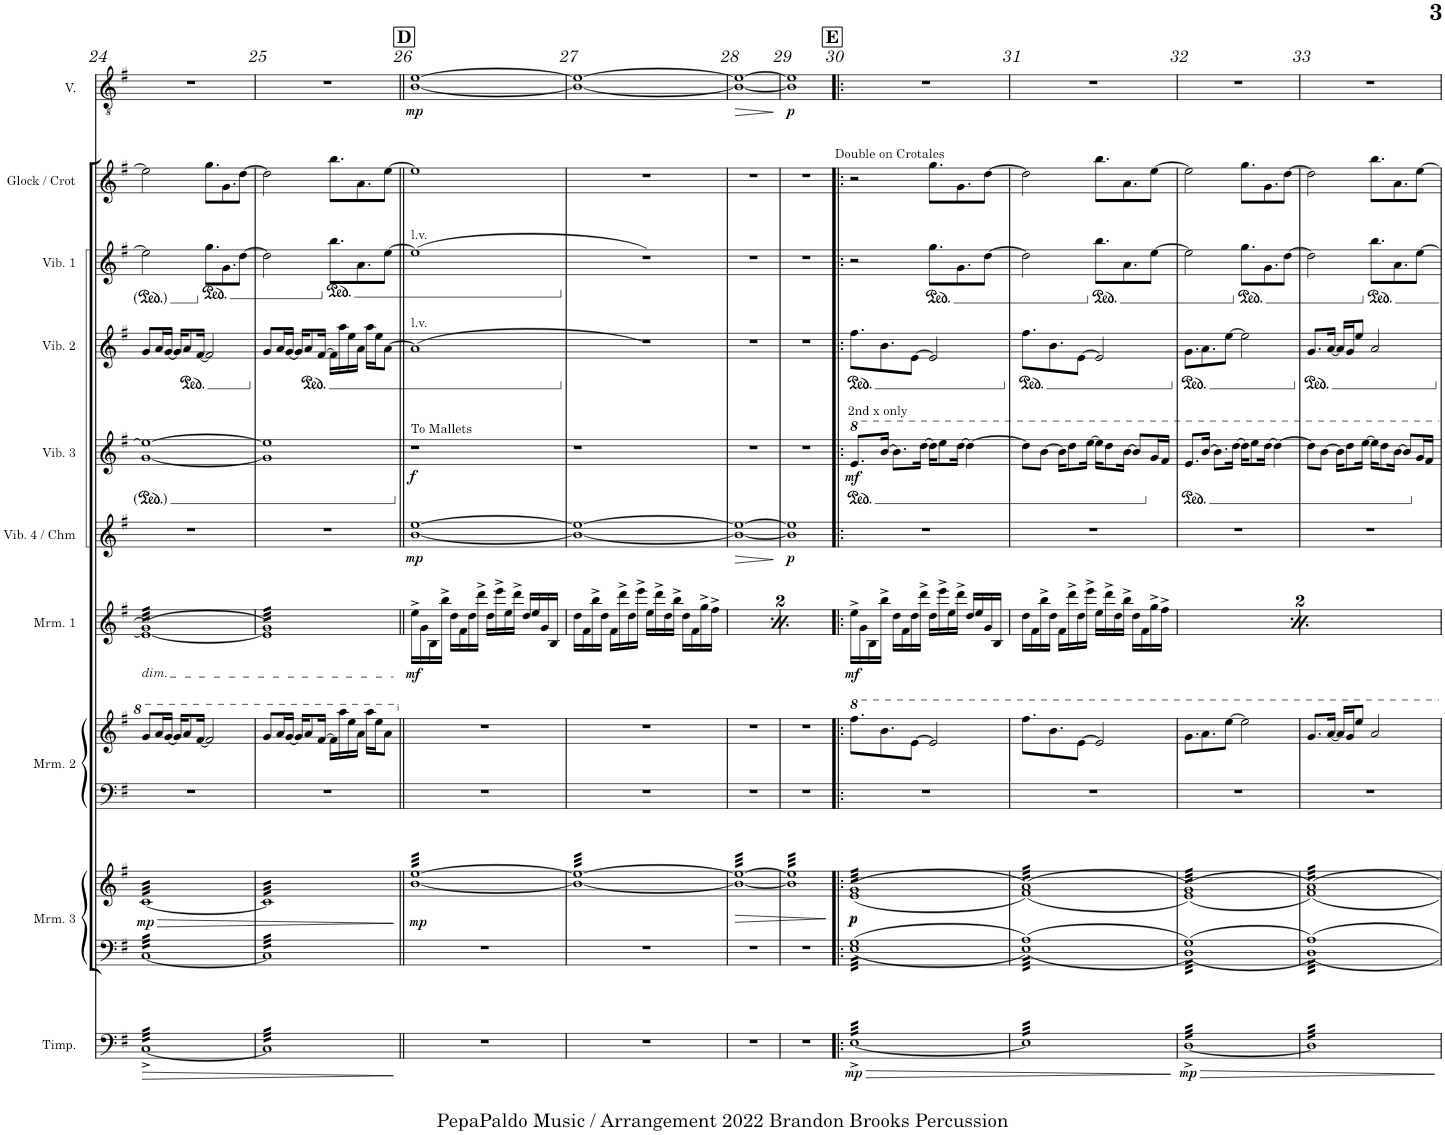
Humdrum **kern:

**kern	**dynam	**kern	**kern	**dynam	**kern	**kern	**kern	**dynam	**kern	**dynam	**kern	**dynam	**kern	**kern	**kern	**kern	**dynam
*part10	*part10	*part9	*part9	*part9	*part8	*part8	*part7	*part7	*part6	*part6	*part5	*part5	*part4	*part3	*part2	*part1	*part1
*staff12	*staff12	*staff11	*staff10	*staff10/11	*staff9	*staff8	*staff7	*staff7	*staff6	*staff6	*staff5	*staff5	*staff4	*staff3	*staff2	*staff1	*staff1
*I"Timpani	*	*I"Marimba 3	*	*	*I"Marimba 2	*	*I"Marimba 1	*	*I"Vibraphone 4 /  Chimes	*	*I"Vibraphone 3	*	*I"Vibraphone 2	*I"Vibraphone 1	*I"Glock / Crot	*I"Voice	*
*I'Timp.	*	*I'Mrm. 3	*	*	*I'Mrm. 2	*	*I'Mrm. 1	*	*I'Vib. 4 / Chm	*	*I'Vib. 3	*	*I'Vib. 2	*I'Vib. 1	*I'Glock / Crot	*I'V.	*
!!LO:PB:g=z
*clefF4	*	*clefF4	*clefG2	*	*clefF4	*clefG2	*clefG2	*	*clefG2	*	*clefG2	*	*clefG2	*clefG2	*clefG2	*clefGv2	*
*	*	*	*	*	*	*	*	*	*	*	*	*	*	*	*Trd-14c-24	*	*
*k[f#]	*	*k[f#]	*k[f#]	*	*k[f#]	*k[f#]	*k[f#]	*	*k[f#]	*	*k[f#]	*	*k[f#]	*k[f#]	*k[f#]	*k[f#]	*
*M4/4	*	*M4/4	*M4/4	*	*M4/4	*M4/4	*M4/4	*	*M4/4	*	*M4/4	*	*M4/4	*M4/4	*M4/4	*M4/4	*
=24	=24	=24	=24	=24	=24	=24	=24	=24	=24	=24	=24	=24	=24	=24	=24	=24	=24
!	!	!	!	!	!	!	!LO:TX:b:i:t=dim.	!	!	!	!	!	!	!	!	!	!
!	!LO:HP:b	!	!	!LO:HP:b	!	!	!	!	!	!	!	!	!	!	!	!	!
!	!	!	!	!LO:DY:n=1:b	!	!	!	!	!	!	!	!	!	!	!	!	!
*tremolo	*	*	*	*	*	*	*	*	*	*	*	*	*	*	*	*	*
*	*	*tremolo	*	*	*	*	*	*	*	*	*	*	*	*	*	*	*
*	*	*	*tremolo	*	*	*	*	*	*	*	*	*	*	*	*	*	*
*	*	*	*	*	*	*	*tremolo	*	*	*	*	*	*	*	*	*	*
[32C^LLL	>	[32CLLL	[32cLLL	> mp	1r	8gg/L	(>32e 32gLLL	.	1r	.	[1g 1ee_	.	8g/L	2ee\]	2ee\]	1r	.
32C^	.	32C	32c	.	.	.	(>32e 32g	.	.	.	.	.	.	.	.	.	.
32C^	.	32C	32c	.	.	.	(>32e 32g	.	.	.	.	.	.	.	.	.	.
32C^	.	32C	32c	.	.	.	(>32e 32g	.	.	.	.	.	.	.	.	.	.
32C^	.	32C	32c	.	.	16aa/L	(>32e 32g	.	.	.	.	.	16a/L	.	.	.	.
32C^	.	32C	32c	.	.	.	(>32e 32g	.	.	.	.	.	.	.	.	.	.
32C^	.	32C	32c	.	.	[16gg/JJ	(>32e 32g	.	.	.	.	.	[16g/JJ	.	.	.	.
32C^	.	32C	32c	.	.	.	(>32e 32g	.	.	.	.	.	.	.	.	.	.
32C^	.	32C	32c	.	.	16gg/KL]	(>32e 32g	.	.	.	.	.	16g/KL]	.	.	.	.
32C^	.	32C	32c	.	.	.	(>32e 32g	.	.	.	.	.	.	.	.	.	.
32C^	.	32C	32c	.	.	8aa/	(>32e 32g	.	.	.	.	.	8a/	.	.	.	.
32C^	.	32C	32c	.	.	.	(>32e 32g	.	.	.	.	.	.	.	.	.	.
32C^	.	32C	32c	.	.	.	(>32e 32g	.	.	.	.	.	.	.	.	.	.
32C^	.	32C	32c	.	.	.	(>32e 32g	.	.	.	.	.	.	.	.	.	.
32C^	.	32C	32c	.	.	[16ff#/Jk	(>32e 32g	.	.	.	.	.	[16f#/Jk	.	.	.	.
32C^	.	32C	32c	.	.	.	(>32e 32g	.	.	.	.	.	.	.	.	.	.
*	*	*	*	*	*	*	*	*	*	*	*	*	*	*ped	*	*	*
32C^	.	32C	32c	.	.	2ff#/]	(>32e 32g	.	.	.	.	.	2f#/]	8.gg\L	8.gg\L	.	.
32C^	.	32C	32c	.	.	.	(>32e 32g	.	.	.	.	.	.	.	.	.	.
32C^	.	32C	32c	.	.	.	(>32e 32g	.	.	.	.	.	.	.	.	.	.
32C^	.	32C	32c	.	.	.	(>32e 32g	.	.	.	.	.	.	.	.	.	.
32C^	.	32C	32c	.	.	.	(>32e 32g	.	.	.	.	.	.	.	.	.	.
32C^	.	32C	32c	.	.	.	(>32e 32g	.	.	.	.	.	.	.	.	.	.
32C^	.	32C	32c	.	.	.	(>32e 32g	.	.	.	.	.	.	8.g\	8.g\	.	.
32C^	.	32C	32c	.	.	.	(>32e 32g	.	.	.	.	.	.	.	.	.	.
32C^	.	32C	32c	.	.	.	(>32e 32g	.	.	.	.	.	.	.	.	.	.
32C^	.	32C	32c	.	.	.	(>32e 32g	.	.	.	.	.	.	.	.	.	.
32C^	.	32C	32c	.	.	.	(>32e 32g	.	.	.	.	.	.	.	.	.	.
32C^	.	32C	32c	.	.	.	(>32e 32g	.	.	.	.	.	.	.	.	.	.
32C^	.	32C	32c	.	.	.	(>32e 32g	.	.	.	.	.	.	[8dd\J	[8dd\J	.	.
32C^	.	32C	32c	.	.	.	(>32e 32g	.	.	.	.	.	.	.	.	.	.
32C^	.	32C	32c	.	.	.	(>32e 32g	.	.	.	.	.	.	.	.	.	.
32C^JJJ	.	32CJJJ	32cJJJ	.	.	.	32e 32gJJJ	.	.	.	.	.	.	.	.	.	.
=25	=25	=25	=25	=25	=25	=25	=25	=25	=25	=25	=25	=25	=25	=25	=25	=25	=25
32C]LLL	.	32C]LLL	32c]LLL	.	1r	8gg/L	32e] 32g)LLL	.	1r	.	1g] 1ee]	.	8g/L	2dd\]	2dd\]	1r	.
32C	.	32C	32c	.	.	.	32e 32g)	.	.	.	.	.	.	.	.	.	.
32C	.	32C	32c	.	.	.	32e 32g)	.	.	.	.	.	.	.	.	.	.
32C	.	32C	32c	.	.	.	32e 32g)	.	.	.	.	.	.	.	.	.	.
32C	.	32C	32c	.	.	16aa/L	32e 32g)	.	.	.	.	.	16a/L	.	.	.	.
32C	.	32C	32c	.	.	.	32e 32g)	.	.	.	.	.	.	.	.	.	.
32C	.	32C	32c	.	.	[16gg/JJ	32e 32g)	.	.	.	.	.	[16g/JJ	.	.	.	.
32C	.	32C	32c	.	.	.	32e 32g)	.	.	.	.	.	.	.	.	.	.
32C	.	32C	32c	.	.	16gg/KL]	32e 32g)	.	.	.	.	.	16g/KL]	.	.	.	.
32C	.	32C	32c	.	.	.	32e 32g)	.	.	.	.	.	.	.	.	.	.
32C	.	32C	32c	.	.	8aa/	32e 32g)	.	.	.	.	.	8a/	.	.	.	.
32C	.	32C	32c	.	.	.	32e 32g)	.	.	.	.	.	.	.	.	.	.
32C	.	32C	32c	.	.	.	32e 32g)	.	.	.	.	.	.	.	.	.	.
32C	.	32C	32c	.	.	.	32e 32g)	.	.	.	.	.	.	.	.	.	.
32C	.	32C	32c	.	.	[16ff#/Jk	32e 32g)	.	.	.	.	.	[16f#/Jk	.	.	.	.
32C	.	32C	32c	.	.	.	32e 32g)	.	.	.	.	.	.	.	.	.	.
*	*	*	*	*	*	*	*	*	*	*	*	*	*	*Xped	*	*	*
*	*	*	*	*	*	*	*	*	*	*	*	*	*	*ped	*	*	*
32C	.	32C	32c	.	.	16ff#\LL]	32e 32g)	.	.	.	.	.	16f#\LL]	8.bb\L	8.bb\L	.	.
32C	.	32C	32c	.	.	.	32e 32g)	.	.	.	.	.	.	.	.	.	.
32C	.	32C	32c	.	.	16aaa\	32e 32g)	.	.	.	.	.	16aa\	.	.	.	.
32C	.	32C	32c	.	.	.	32e 32g)	.	.	.	.	.	.	.	.	.	.
32C	.	32C	32c	.	.	16eee\	32e 32g)	.	.	.	.	.	16ee\	.	.	.	.
32C	.	32C	32c	.	.	.	32e 32g)	.	.	.	.	.	.	.	.	.	.
32C	.	32C	32c	.	.	16aa\JJ	32e 32g)	.	.	.	.	.	16a\JJ	8.a\	8.a\	.	.
32C	.	32C	32c	.	.	.	32e 32g)	.	.	.	.	.	.	.	.	.	.
32C	.	32C	32c	.	.	16aaa\LL	32e 32g)	.	.	.	.	.	16aa\LL	.	.	.	.
32C	.	32C	32c	.	.	.	32e 32g)	.	.	.	.	.	.	.	.	.	.
32C	.	32C	32c	.	.	16eee\J	32e 32g)	.	.	.	.	.	16ee\J	.	.	.	.
32C	.	32C	32c	.	.	.	32e 32g)	.	.	.	.	.	.	.	.	.	.
32C	.	32C	32c	.	.	8aa\J	32e 32g)	.	.	.	.	.	[8a\J	[8ee\J	[8ee\J	.	.
32C	.	32C	32c	.	.	.	32e 32g)	.	.	.	.	.	.	.	.	.	.
32C	.	32C	32c	.	.	.	32e 32g)	.	.	.	.	.	.	.	.	.	.
32CJJJ	.	32CJJJ	32cJJJ	.	.	.	32e 32g)JJJ	.	.	.	.	.	.	.	.	.	.
*	*	*	*	*	*	*	*Xtremolo	*	*	*	*	*	*	*	*	*	*
.	]	.	.	]	.	.	.	.	.	.	.	.	.	.	.	.	.
!!LO:REH:place=s1:a:B:cj:fs=14:t=D
=26||	=26||	=26||	=26||	=26||	=26||	=26||	=26||	=26||	=26||	=26||	=26||	=26||	=26||	=26||	=26||	=26||	=26||
*	*	*	*	*	*	*	*	*	*	*	*Xped	*	*	*	*	*	*
!	!	!	!	!	!	!	!	!	!	!	!	!	!	!LO:TX:a:t=l.v.	!	!	!
!	!	!	!	!	!	!	!	!	!	!	!	!	!LO:TX:a:t=l.v.	!	!	!	!
!	!	!	!	!	!	!	!	!	!	!	!LO:TX:a:t=To Mallets	!	!	!	!	!	!
!	!	!	!	!LO:DY:b	!	!	!	!LO:DY:b	!	!LO:DY:b	!	!LO:DY:b	!	!	!	!	!LO:DY:b
1r	.	1r	[32b [32eeLLL	mp	1r	1r	16ee^\LL	mf	[1b [1ee	mp	1r	f	(>1a]	(1ee]	1ee]	[1B [1e	mp
.	.	.	32b 32ee	.	.	.	.	.	.	.	.	.	.	.	.	.	.
.	.	.	32b 32ee	.	.	.	16g\	.	.	.	.	.	.	.	.	.	.
.	.	.	32b 32ee	.	.	.	.	.	.	.	.	.	.	.	.	.	.
.	.	.	32b 32ee	.	.	.	16B\	.	.	.	.	.	.	.	.	.	.
.	.	.	32b 32ee	.	.	.	.	.	.	.	.	.	.	.	.	.	.
.	.	.	32b 32ee	.	.	.	16bb^\JJ	.	.	.	.	.	.	.	.	.	.
.	.	.	32b 32ee	.	.	.	.	.	.	.	.	.	.	.	.	.	.
.	.	.	32b 32ee	.	.	.	16dd\LL	.	.	.	.	.	.	.	.	.	.
.	.	.	32b 32ee	.	.	.	.	.	.	.	.	.	.	.	.	.	.
.	.	.	32b 32ee	.	.	.	16f#\	.	.	.	.	.	.	.	.	.	.
.	.	.	32b 32ee	.	.	.	.	.	.	.	.	.	.	.	.	.	.
.	.	.	32b 32ee	.	.	.	16dd\	.	.	.	.	.	.	.	.	.	.
.	.	.	32b 32ee	.	.	.	.	.	.	.	.	.	.	.	.	.	.
.	.	.	32b 32ee	.	.	.	16ddd^\JJ	.	.	.	.	.	.	.	.	.	.
.	.	.	32b 32ee	.	.	.	.	.	.	.	.	.	.	.	.	.	.
.	.	.	32b 32ee	.	.	.	16dd\LL	.	.	.	.	.	.	.	.	.	.
.	.	.	32b 32ee	.	.	.	.	.	.	.	.	.	.	.	.	.	.
.	.	.	32b 32ee	.	.	.	16eee^\	.	.	.	.	.	.	.	.	.	.
.	.	.	32b 32ee	.	.	.	.	.	.	.	.	.	.	.	.	.	.
.	.	.	32b 32ee	.	.	.	16ee\	.	.	.	.	.	.	.	.	.	.
.	.	.	32b 32ee	.	.	.	.	.	.	.	.	.	.	.	.	.	.
.	.	.	32b 32ee	.	.	.	16ddd^\JJ	.	.	.	.	.	.	.	.	.	.
.	.	.	32b 32ee	.	.	.	.	.	.	.	.	.	.	.	.	.	.
.	.	.	32b 32ee	.	.	.	16dd/LL	.	.	.	.	.	.	.	.	.	.
.	.	.	32b 32ee	.	.	.	.	.	.	.	.	.	.	.	.	.	.
.	.	.	32b 32ee	.	.	.	16ee/	.	.	.	.	.	.	.	.	.	.
.	.	.	32b 32ee	.	.	.	.	.	.	.	.	.	.	.	.	.	.
.	.	.	32b 32ee	.	.	.	16g/	.	.	.	.	.	.	.	.	.	.
.	.	.	32b 32ee	.	.	.	.	.	.	.	.	.	.	.	.	.	.
.	.	.	32b 32ee	.	.	.	16B/JJ	.	.	.	.	.	.	.	.	.	.
.	.	.	32b 32eeJJJ	.	.	.	.	.	.	.	.	.	.	.	.	.	.
=27	=27	=27	=27	=27	=27	=27	=27	=27	=27	=27	=27	=27	=27	=27	=27	=27	=27
*	*	*	*	*	*	*	*	*	*	*	*	*	*	*Xped	*	*	*
1r	.	1r	32b 32eeLLL	.	1r	1r	16dd\LL	.	1b_ 1ee_	.	1r	.	1r)	1r)	1r	1B_ 1e_	.
.	.	.	32b 32ee	.	.	.	.	.	.	.	.	.	.	.	.	.	.
.	.	.	32b 32ee	.	.	.	16f#\	.	.	.	.	.	.	.	.	.	.
.	.	.	32b 32ee	.	.	.	.	.	.	.	.	.	.	.	.	.	.
.	.	.	32b 32ee	.	.	.	16bb^\	.	.	.	.	.	.	.	.	.	.
.	.	.	32b 32ee	.	.	.	.	.	.	.	.	.	.	.	.	.	.
.	.	.	32b 32ee	.	.	.	16dd\JJ	.	.	.	.	.	.	.	.	.	.
.	.	.	32b 32ee	.	.	.	.	.	.	.	.	.	.	.	.	.	.
.	.	.	32b 32ee	.	.	.	16f#\LL	.	.	.	.	.	.	.	.	.	.
.	.	.	32b 32ee	.	.	.	.	.	.	.	.	.	.	.	.	.	.
.	.	.	32b 32ee	.	.	.	16ddd^\	.	.	.	.	.	.	.	.	.	.
.	.	.	32b 32ee	.	.	.	.	.	.	.	.	.	.	.	.	.	.
.	.	.	32b 32ee	.	.	.	16dd\	.	.	.	.	.	.	.	.	.	.
.	.	.	32b 32ee	.	.	.	.	.	.	.	.	.	.	.	.	.	.
.	.	.	32b 32ee	.	.	.	16eee^\JJ	.	.	.	.	.	.	.	.	.	.
.	.	.	32b 32ee	.	.	.	.	.	.	.	.	.	.	.	.	.	.
.	.	.	32b 32ee	.	.	.	16ee\LL	.	.	.	.	.	.	.	.	.	.
.	.	.	32b 32ee	.	.	.	.	.	.	.	.	.	.	.	.	.	.
.	.	.	32b 32ee	.	.	.	16ddd^\	.	.	.	.	.	.	.	.	.	.
.	.	.	32b 32ee	.	.	.	.	.	.	.	.	.	.	.	.	.	.
.	.	.	32b 32ee	.	.	.	16dd\	.	.	.	.	.	.	.	.	.	.
.	.	.	32b 32ee	.	.	.	.	.	.	.	.	.	.	.	.	.	.
.	.	.	32b 32ee	.	.	.	16bb^\JJ	.	.	.	.	.	.	.	.	.	.
.	.	.	32b 32ee	.	.	.	.	.	.	.	.	.	.	.	.	.	.
.	.	.	32b 32ee	.	.	.	16dd\LL	.	.	.	.	.	.	.	.	.	.
.	.	.	32b 32ee	.	.	.	.	.	.	.	.	.	.	.	.	.	.
.	.	.	32b 32ee	.	.	.	16f#\	.	.	.	.	.	.	.	.	.	.
.	.	.	32b 32ee	.	.	.	.	.	.	.	.	.	.	.	.	.	.
.	.	.	32b 32ee	.	.	.	16gg^\	.	.	.	.	.	.	.	.	.	.
.	.	.	32b 32ee	.	.	.	.	.	.	.	.	.	.	.	.	.	.
.	.	.	32b 32ee	.	.	.	16ff#^\JJ	.	.	.	.	.	.	.	.	.	.
.	.	.	32b 32eeJJJ	.	.	.	.	.	.	.	.	.	.	.	.	.	.
=28	=28	=28	=28	=28	=28	=28	=28	=28	=28	=28	=28	=28	=28	=28	=28	=28	=28
!	!	!	!	!LO:HP:b	!	!	!	!LO:DY:b	!	!LO:HP:b	!	!	!	!	!	!	!LO:HP:b
1r	.	1r	32b 32eeLLL	>	1r	1r	16ee^\LL	mf	1b_ 1ee_	>	1r	.	1r	1r	1r	1B_ 1e_	>
.	.	.	32b 32ee	.	.	.	.	.	.	.	.	.	.	.	.	.	.
.	.	.	32b 32ee	.	.	.	16g\	.	.	.	.	.	.	.	.	.	.
.	.	.	32b 32ee	.	.	.	.	.	.	.	.	.	.	.	.	.	.
.	.	.	32b 32ee	.	.	.	16B\	.	.	.	.	.	.	.	.	.	.
.	.	.	32b 32ee	.	.	.	.	.	.	.	.	.	.	.	.	.	.
.	.	.	32b 32ee	.	.	.	16bb^\JJ	.	.	.	.	.	.	.	.	.	.
.	.	.	32b 32ee	.	.	.	.	.	.	.	.	.	.	.	.	.	.
.	.	.	32b 32ee	.	.	.	16dd\LL	.	.	.	.	.	.	.	.	.	.
.	.	.	32b 32ee	.	.	.	.	.	.	.	.	.	.	.	.	.	.
.	.	.	32b 32ee	.	.	.	16f#\	.	.	.	.	.	.	.	.	.	.
.	.	.	32b 32ee	.	.	.	.	.	.	.	.	.	.	.	.	.	.
.	.	.	32b 32ee	.	.	.	16dd\	.	.	.	.	.	.	.	.	.	.
.	.	.	32b 32ee	.	.	.	.	.	.	.	.	.	.	.	.	.	.
.	.	.	32b 32ee	.	.	.	16ddd^\JJ	.	.	.	.	.	.	.	.	.	.
.	.	.	32b 32ee	.	.	.	.	.	.	.	.	.	.	.	.	.	.
.	.	.	32b 32ee	.	.	.	16dd\LL	.	.	.	.	.	.	.	.	.	.
.	.	.	32b 32ee	.	.	.	.	.	.	.	.	.	.	.	.	.	.
.	.	.	32b 32ee	.	.	.	16eee^\	.	.	.	.	.	.	.	.	.	.
.	.	.	32b 32ee	.	.	.	.	.	.	.	.	.	.	.	.	.	.
.	.	.	32b 32ee	.	.	.	16ee\	.	.	.	.	.	.	.	.	.	.
.	.	.	32b 32ee	.	.	.	.	.	.	.	.	.	.	.	.	.	.
.	.	.	32b 32ee	.	.	.	16ddd^\JJ	.	.	.	.	.	.	.	.	.	.
.	.	.	32b 32ee	.	.	.	.	.	.	.	.	.	.	.	.	.	.
.	.	.	32b 32ee	.	.	.	16dd/LL	.	.	.	.	.	.	.	.	.	.
.	.	.	32b 32ee	.	.	.	.	.	.	.	.	.	.	.	.	.	.
.	.	.	32b 32ee	.	.	.	16ee/	.	.	.	.	.	.	.	.	.	.
.	.	.	32b 32ee	.	.	.	.	.	.	.	.	.	.	.	.	.	.
.	.	.	32b 32ee	.	.	.	16g/	.	.	.	.	.	.	.	.	.	.
.	.	.	32b 32ee	.	.	.	.	.	.	.	.	.	.	.	.	.	.
.	.	.	32b 32ee	.	.	.	16B/JJ	.	.	.	.	.	.	.	.	.	.
.	.	.	32b 32eeJJJ	.	.	.	.	.	.	.	.	.	.	.	.	.	.
.	.	.	.	.	.	.	.	.	.	]	.	.	.	.	.	.	]
=29	=29	=29	=29	=29	=29	=29	=29	=29	=29	=29	=29	=29	=29	=29	=29	=29	=29
!	!	!	!	!	!	!	!	!	!	!LO:DY:b	!	!	!	!	!	!	!LO:DY:b
1r	.	1r	32b] 32ee]LLL	.	1r	1r	16dd\LL	.	1b] 1ee]	p	1r	.	1r	1r	1r	1B] 1e]	p
.	.	.	32b 32ee	.	.	.	.	.	.	.	.	.	.	.	.	.	.
.	.	.	32b 32ee	.	.	.	16f#\	.	.	.	.	.	.	.	.	.	.
.	.	.	32b 32ee	.	.	.	.	.	.	.	.	.	.	.	.	.	.
.	.	.	32b 32ee	.	.	.	16bb^\	.	.	.	.	.	.	.	.	.	.
.	.	.	32b 32ee	.	.	.	.	.	.	.	.	.	.	.	.	.	.
.	.	.	32b 32ee	.	.	.	16dd\JJ	.	.	.	.	.	.	.	.	.	.
.	.	.	32b 32ee	.	.	.	.	.	.	.	.	.	.	.	.	.	.
.	.	.	32b 32ee	.	.	.	16f#\LL	.	.	.	.	.	.	.	.	.	.
.	.	.	32b 32ee	.	.	.	.	.	.	.	.	.	.	.	.	.	.
.	.	.	32b 32ee	.	.	.	16ddd^\	.	.	.	.	.	.	.	.	.	.
.	.	.	32b 32ee	.	.	.	.	.	.	.	.	.	.	.	.	.	.
.	.	.	32b 32ee	.	.	.	16dd\	.	.	.	.	.	.	.	.	.	.
.	.	.	32b 32ee	.	.	.	.	.	.	.	.	.	.	.	.	.	.
.	.	.	32b 32ee	.	.	.	16eee^\JJ	.	.	.	.	.	.	.	.	.	.
.	.	.	32b 32ee	.	.	.	.	.	.	.	.	.	.	.	.	.	.
.	.	.	32b 32ee	.	.	.	16ee\LL	.	.	.	.	.	.	.	.	.	.
.	.	.	32b 32ee	.	.	.	.	.	.	.	.	.	.	.	.	.	.
.	.	.	32b 32ee	.	.	.	16ddd^\	.	.	.	.	.	.	.	.	.	.
.	.	.	32b 32ee	.	.	.	.	.	.	.	.	.	.	.	.	.	.
.	.	.	32b 32ee	.	.	.	16dd\	.	.	.	.	.	.	.	.	.	.
.	.	.	32b 32ee	.	.	.	.	.	.	.	.	.	.	.	.	.	.
.	.	.	32b 32ee	.	.	.	16bb^\JJ	.	.	.	.	.	.	.	.	.	.
.	.	.	32b 32ee	.	.	.	.	.	.	.	.	.	.	.	.	.	.
.	.	.	32b 32ee	.	.	.	16dd\LL	.	.	.	.	.	.	.	.	.	.
.	.	.	32b 32ee	.	.	.	.	.	.	.	.	.	.	.	.	.	.
.	.	.	32b 32ee	.	.	.	16f#\	.	.	.	.	.	.	.	.	.	.
.	.	.	32b 32ee	.	.	.	.	.	.	.	.	.	.	.	.	.	.
.	.	.	32b 32ee	.	.	.	16gg^\	.	.	.	.	.	.	.	.	.	.
.	.	.	32b 32ee	.	.	.	.	.	.	.	.	.	.	.	.	.	.
.	.	.	32b 32ee	.	.	.	16ff#^\JJ	.	.	.	.	.	.	.	.	.	.
.	.	.	32b 32eeJJJ	.	.	.	.	.	.	.	.	.	.	.	.	.	.
.	.	.	.	]	.	.	.	.	.	.	.	.	.	.	.	.	.
!!LO:REH:place=s1:a:B:cj:fs=14:t=E
=30!|:	=30!|:	=30!|:	=30!|:	=30!|:	=30!|:	=30!|:	=30!|:	=30!|:	=30!|:	=30!|:	=30!|:	=30!|:	=30!|:	=30!|:	=30!|:	=30!|:	=30!|:
!	!	!	!	!	!	!	!	!	!	!	!	!	!	!	!LO:TX:a:t=Double on Crotales	!	!
!	!	!	!	!	!	!	!	!	!	!	!LO:TX:a:t=2nd x only	!	!	!	!	!	!
!	!LO:HP:b	!	!	!	!	!	!	!	!	!	!	!	!	!	!	!	!
!	!LO:DY:n=1:b	!	!	!LO:DY:b	!	!	!	!	!	!	!	!	!	!	!	!	!
!	!	!	!	!LO:DY:n=1:b	!	!	!	!LO:DY:b	!	!	!	!LO:DY:b	!	!	!	!	!
[32E^LLL	> mp	32E 32GLLL	((>32e 32gLLL	p p	1r	8.fff#\L	16ee^>\LL	mf	1r	.	8.ee/L	mf	8.ff#\L	2r	2r	1r	.
32E^	.	32E 32G	((>32e 32g	.	.	.	.	.	.	.	.	.	.	.	.	.	.
32E^	.	32E 32G	((>32e 32g	.	.	.	16g\	.	.	.	.	.	.	.	.	.	.
32E^	.	32E 32G	((>32e 32g	.	.	.	.	.	.	.	.	.	.	.	.	.	.
32E^	.	32E 32G	((>32e 32g	.	.	.	16B\	.	.	.	.	.	.	.	.	.	.
32E^	.	32E 32G	((>32e 32g	.	.	.	.	.	.	.	.	.	.	.	.	.	.
32E^	.	32E 32G	((>32e 32g	.	.	8.bb\	16bb^>\JJ	.	.	.	[16bb/Jk	.	8.b\	.	.	.	.
32E^	.	32E 32G	((>32e 32g	.	.	.	.	.	.	.	.	.	.	.	.	.	.
32E^	.	32E 32G	((>32e 32g	.	.	.	16dd\LL	.	.	.	8.bb\L]	.	.	.	.	.	.
32E^	.	32E 32G	((>32e 32g	.	.	.	.	.	.	.	.	.	.	.	.	.	.
32E^	.	32E 32G	((>32e 32g	.	.	.	16f#\	.	.	.	.	.	.	.	.	.	.
32E^	.	32E 32G	((>32e 32g	.	.	.	.	.	.	.	.	.	.	.	.	.	.
32E^	.	32E 32G	((>32e 32g	.	.	[8ee\J	16dd\	.	.	.	.	.	[8e\J	.	.	.	.
32E^	.	32E 32G	((>32e 32g	.	.	.	.	.	.	.	.	.	.	.	.	.	.
32E^	.	32E 32G	((>32e 32g	.	.	.	16ddd^\JJ	.	.	.	[16ddd\Jk	.	.	.	.	.	.
32E^	.	32E 32G	((>32e 32g	.	.	.	.	.	.	.	.	.	.	.	.	.	.
*	*	*	*	*	*	*	*	*	*	*	*	*	*	*ped	*	*	*
32E^	.	32E 32G	((>32e 32g	.	.	2ee/]	16dd\LL	.	.	.	16ddd\KL]	.	2e/]	8.gg\L	8.gg\L	.	.
32E^	.	32E 32G	((>32e 32g	.	.	.	.	.	.	.	.	.	.	.	.	.	.
32E^	.	32E 32G	((>32e 32g	.	.	.	16eee^\	.	.	.	8eee\	.	.	.	.	.	.
32E^	.	32E 32G	((>32e 32g	.	.	.	.	.	.	.	.	.	.	.	.	.	.
32E^	.	32E 32G	((>32e 32g	.	.	.	16ee\	.	.	.	.	.	.	.	.	.	.
32E^	.	32E 32G	((>32e 32g	.	.	.	.	.	.	.	.	.	.	.	.	.	.
32E^	.	32E 32G	((>32e 32g	.	.	.	16ddd^\JJ	.	.	.	[16ddd\Jk	.	.	8.g\	8.g\	.	.
32E^	.	32E 32G	((>32e 32g	.	.	.	.	.	.	.	.	.	.	.	.	.	.
32E^	.	32E 32G	((>32e 32g	.	.	.	16dd/LL	.	.	.	4ddd\_	.	.	.	.	.	.
32E^	.	32E 32G	((>32e 32g	.	.	.	.	.	.	.	.	.	.	.	.	.	.
32E^	.	32E 32G	((>32e 32g	.	.	.	16ee/	.	.	.	.	.	.	.	.	.	.
32E^	.	32E 32G	((>32e 32g	.	.	.	.	.	.	.	.	.	.	.	.	.	.
32E^	.	32E 32G	((>32e 32g	.	.	.	16g/	.	.	.	.	.	.	[8dd\J	[8dd\J	.	.
32E^	.	32E 32G	((>32e 32g	.	.	.	.	.	.	.	.	.	.	.	.	.	.
32E^	.	32E 32G	((>32e 32g	.	.	.	16B/JJ	.	.	.	.	.	.	.	.	.	.
32E^JJJ	.	32E 32GJJJ	32e 32gJJJ	.	.	.	.	.	.	.	.	.	.	.	.	.	.
=31	=31	=31	=31	=31	=31	=31	=31	=31	=31	=31	=31	=31	=31	=31	=31	=31	=31
32E]LLL	.	32E 32ALLL	(>(<32f# 32a))LLL	.	1r	8.fff#\L	16dd\LL	.	1r	.	8ddd\L]	.	8.ff#\L	2dd\]	2dd\]	1r	.
32E	.	32E 32A	(>(<32f# 32a))	.	.	.	.	.	.	.	.	.	.	.	.	.	.
32E	.	32E 32A	(>(<32f# 32a))	.	.	.	16f#\	.	.	.	.	.	.	.	.	.	.
32E	.	32E 32A	(>(<32f# 32a))	.	.	.	.	.	.	.	.	.	.	.	.	.	.
32E	.	32E 32A	(>(<32f# 32a))	.	.	.	16bb^\	.	.	.	[8bb\J	.	.	.	.	.	.
32E	.	32E 32A	(>(<32f# 32a))	.	.	.	.	.	.	.	.	.	.	.	.	.	.
32E	.	32E 32A	(>(<32f# 32a))	.	.	8.bb\	16dd\JJ	.	.	.	.	.	8.b\	.	.	.	.
32E	.	32E 32A	(>(<32f# 32a))	.	.	.	.	.	.	.	.	.	.	.	.	.	.
32E	.	32E 32A	(>(<32f# 32a))	.	.	.	16f#\LL	.	.	.	16bb\KL]	.	.	.	.	.	.
32E	.	32E 32A	(>(<32f# 32a))	.	.	.	.	.	.	.	.	.	.	.	.	.	.
32E	.	32E 32A	(>(<32f# 32a))	.	.	.	16ddd^\	.	.	.	8ddd\	.	.	.	.	.	.
32E	.	32E 32A	(>(<32f# 32a))	.	.	.	.	.	.	.	.	.	.	.	.	.	.
32E	.	32E 32A	(>(<32f# 32a))	.	.	[8ee\J	16dd\	.	.	.	.	.	[8e\J	.	.	.	.
32E	.	32E 32A	(>(<32f# 32a))	.	.	.	.	.	.	.	.	.	.	.	.	.	.
32E	.	32E 32A	(>(<32f# 32a))	.	.	.	16eee^\JJ	.	.	.	[16eee\Jk	.	.	.	.	.	.
32E	.	32E 32A	(>(<32f# 32a))	.	.	.	.	.	.	.	.	.	.	.	.	.	.
*	*	*	*	*	*	*	*	*	*	*	*	*	*	*Xped	*	*	*
*	*	*	*	*	*	*	*	*	*	*	*	*	*	*ped	*	*	*
32E	.	32E 32A	(>(<32f# 32a))	.	.	2ee/]	16ee\LL	.	.	.	16eee\KL]	.	2e/]	8.bb\L	8.bb\L	.	.
32E	.	32E 32A	(>(<32f# 32a))	.	.	.	.	.	.	.	.	.	.	.	.	.	.
32E	.	32E 32A	(>(<32f# 32a))	.	.	.	16ddd^\	.	.	.	8ddd\	.	.	.	.	.	.
32E	.	32E 32A	(>(<32f# 32a))	.	.	.	.	.	.	.	.	.	.	.	.	.	.
32E	.	32E 32A	(>(<32f# 32a))	.	.	.	16dd\	.	.	.	.	.	.	.	.	.	.
32E	.	32E 32A	(>(<32f# 32a))	.	.	.	.	.	.	.	.	.	.	.	.	.	.
32E	.	32E 32A	(>(<32f# 32a))	.	.	.	16bb^\JJ	.	.	.	[16bb\Jk	.	.	8.a\	8.a\	.	.
32E	.	32E 32A	(>(<32f# 32a))	.	.	.	.	.	.	.	.	.	.	.	.	.	.
32E	.	32E 32A	(>(<32f# 32a))	.	.	.	16dd\LL	.	.	.	8bb/L]	.	.	.	.	.	.
32E	.	32E 32A	(>(<32f# 32a))	.	.	.	.	.	.	.	.	.	.	.	.	.	.
32E	.	32E 32A	(>(<32f# 32a))	.	.	.	16f#\	.	.	.	.	.	.	.	.	.	.
32E	.	32E 32A	(>(<32f# 32a))	.	.	.	.	.	.	.	.	.	.	.	.	.	.
32E	.	32E 32A	(>(<32f# 32a))	.	.	.	16gg^\	.	.	.	16gg/L	.	.	[8ee\J	[8ee\J	.	.
32E	.	32E 32A	(>(<32f# 32a))	.	.	.	.	.	.	.	.	.	.	.	.	.	.
32E	.	32E 32A	(>(<32f# 32a))	.	.	.	16ff#^\JJ	.	.	.	16ff#/JJ	.	.	.	.	.	.
32EJJJ	.	32E 32AJJJ	32f# 32a))JJJ	.	.	.	.	.	.	.	.	.	.	.	.	.	.
.	]	.	.	.	.	.	.	.	.	.	.	.	.	.	.	.	.
=32	=32	=32	=32	=32	=32	=32	=32	=32	=32	=32	=32	=32	=32	=32	=32	=32	=32
!	!LO:HP:b	!	!	!	!	!	!	!	!	!	!	!	!	!	!	!	!
!	!LO:DY:n=1:b	!	!	!	!	!	!	!LO:DY:b	!	!	!	!	!	!	!	!	!
[32D^LLL	> mp	32D 32GLLL	((>32e 32g))LLL	.	1r	8.gg\L	16ee^>\LL	mf	1r	.	8.ee/L	.	8.g\L	2ee\]	2ee\]	1r	.
32D^	.	32D 32G	((>32e 32g))	.	.	.	.	.	.	.	.	.	.	.	.	.	.
32D^	.	32D 32G	((>32e 32g))	.	.	.	16g\	.	.	.	.	.	.	.	.	.	.
32D^	.	32D 32G	((>32e 32g))	.	.	.	.	.	.	.	.	.	.	.	.	.	.
32D^	.	32D 32G	((>32e 32g))	.	.	.	16B\	.	.	.	.	.	.	.	.	.	.
32D^	.	32D 32G	((>32e 32g))	.	.	.	.	.	.	.	.	.	.	.	.	.	.
32D^	.	32D 32G	((>32e 32g))	.	.	8.aa\	16bb^>\JJ	.	.	.	[16bb/Jk	.	8.a\	.	.	.	.
32D^	.	32D 32G	((>32e 32g))	.	.	.	.	.	.	.	.	.	.	.	.	.	.
32D^	.	32D 32G	((>32e 32g))	.	.	.	16dd\LL	.	.	.	8.bb\L]	.	.	.	.	.	.
32D^	.	32D 32G	((>32e 32g))	.	.	.	.	.	.	.	.	.	.	.	.	.	.
32D^	.	32D 32G	((>32e 32g))	.	.	.	16f#\	.	.	.	.	.	.	.	.	.	.
32D^	.	32D 32G	((>32e 32g))	.	.	.	.	.	.	.	.	.	.	.	.	.	.
32D^	.	32D 32G	((>32e 32g))	.	.	[8eee\J	16dd\	.	.	.	.	.	[8ee\J	.	.	.	.
32D^	.	32D 32G	((>32e 32g))	.	.	.	.	.	.	.	.	.	.	.	.	.	.
32D^	.	32D 32G	((>32e 32g))	.	.	.	16ddd^\JJ	.	.	.	[16ddd\Jk	.	.	.	.	.	.
32D^	.	32D 32G	((>32e 32g))	.	.	.	.	.	.	.	.	.	.	.	.	.	.
*	*	*	*	*	*	*	*	*	*	*	*	*	*	*Xped	*	*	*
*	*	*	*	*	*	*	*	*	*	*	*	*	*	*ped	*	*	*
32D^	.	32D 32G	((>32e 32g))	.	.	2eee\]	16dd\LL	.	.	.	16ddd\KL]	.	2ee\]	8.gg\L	8.gg\L	.	.
32D^	.	32D 32G	((>32e 32g))	.	.	.	.	.	.	.	.	.	.	.	.	.	.
32D^	.	32D 32G	((>32e 32g))	.	.	.	16eee^\	.	.	.	8eee\	.	.	.	.	.	.
32D^	.	32D 32G	((>32e 32g))	.	.	.	.	.	.	.	.	.	.	.	.	.	.
32D^	.	32D 32G	((>32e 32g))	.	.	.	16ee\	.	.	.	.	.	.	.	.	.	.
32D^	.	32D 32G	((>32e 32g))	.	.	.	.	.	.	.	.	.	.	.	.	.	.
32D^	.	32D 32G	((>32e 32g))	.	.	.	16ddd^\JJ	.	.	.	[16ddd\Jk	.	.	8.g\	8.g\	.	.
32D^	.	32D 32G	((>32e 32g))	.	.	.	.	.	.	.	.	.	.	.	.	.	.
32D^	.	32D 32G	((>32e 32g))	.	.	.	16dd/LL	.	.	.	4ddd\_	.	.	.	.	.	.
32D^	.	32D 32G	((>32e 32g))	.	.	.	.	.	.	.	.	.	.	.	.	.	.
32D^	.	32D 32G	((>32e 32g))	.	.	.	16ee/	.	.	.	.	.	.	.	.	.	.
32D^	.	32D 32G	((>32e 32g))	.	.	.	.	.	.	.	.	.	.	.	.	.	.
32D^	.	32D 32G	((>32e 32g))	.	.	.	16g/	.	.	.	.	.	.	[8dd\J	[8dd\J	.	.
32D^	.	32D 32G	((>32e 32g))	.	.	.	.	.	.	.	.	.	.	.	.	.	.
32D^	.	32D 32G	((>32e 32g))	.	.	.	16B/JJ	.	.	.	.	.	.	.	.	.	.
32D^JJJ	.	32D 32GJJJ	32e 32g))JJJ	.	.	.	.	.	.	.	.	.	.	.	.	.	.
=33	=33	=33	=33	=33	=33	=33	=33	=33	=33	=33	=33	=33	=33	=33	=33	=33	=33
*	*	*	*	*	*	*	*	*	*	*	*	*	*ped	*	*	*	*
32D]LLL	.	32D 32ALLL	32f# 32a))LLL	.	1r	8.gg/L	16dd\LL	.	1r	.	8ddd\L]	.	8.g/L	2dd\]	2dd\]	1r	.
32D	.	32D 32A	32f# 32a))	.	.	.	.	.	.	.	.	.	.	.	.	.	.
32D	.	32D 32A	32f# 32a))	.	.	.	16f#\	.	.	.	.	.	.	.	.	.	.
32D	.	32D 32A	32f# 32a))	.	.	.	.	.	.	.	.	.	.	.	.	.	.
32D	.	32D 32A	32f# 32a))	.	.	.	16bb^\	.	.	.	[8bb\J	.	.	.	.	.	.
32D	.	32D 32A	32f# 32a))	.	.	.	.	.	.	.	.	.	.	.	.	.	.
32D	.	32D 32A	32f# 32a))	.	.	[16aa/Jk	16dd\JJ	.	.	.	.	.	[16a/Jk	.	.	.	.
32D	.	32D 32A	32f# 32a))	.	.	.	.	.	.	.	.	.	.	.	.	.	.
32D	.	32D 32A	32f# 32a))	.	.	16aa/LL]	16f#\LL	.	.	.	16bb\KL]	.	16a/LL]	.	.	.	.
32D	.	32D 32A	32f# 32a))	.	.	.	.	.	.	.	.	.	.	.	.	.	.
32D	.	32D 32A	32f# 32a))	.	.	16gg/J	16ddd^\	.	.	.	8ddd\	.	16g/J	.	.	.	.
32D	.	32D 32A	32f# 32a))	.	.	.	.	.	.	.	.	.	.	.	.	.	.
32D	.	32D 32A	32f# 32a))	.	.	8eee/J	16dd\	.	.	.	.	.	8ee/J	.	.	.	.
32D	.	32D 32A	32f# 32a))	.	.	.	.	.	.	.	.	.	.	.	.	.	.
32D	.	32D 32A	32f# 32a))	.	.	.	16eee^\JJ	.	.	.	[16eee\Jk	.	.	.	.	.	.
32D	.	32D 32A	32f# 32a))	.	.	.	.	.	.	.	.	.	.	.	.	.	.
*	*	*	*	*	*	*	*	*	*	*	*	*	*	*Xped	*	*	*
32D	.	32D 32A	32f# 32a))	.	.	2aa/	16ee\LL	.	.	.	16eee\KL]	.	2a/	8.bb\L	8.bb\L	.	.
32D	.	32D 32A	32f# 32a))	.	.	.	.	.	.	.	.	.	.	.	.	.	.
32D	.	32D 32A	32f# 32a))	.	.	.	16ddd^\	.	.	.	8ddd\	.	.	.	.	.	.
32D	.	32D 32A	32f# 32a))	.	.	.	.	.	.	.	.	.	.	.	.	.	.
32D	.	32D 32A	32f# 32a))	.	.	.	16dd\	.	.	.	.	.	.	.	.	.	.
32D	.	32D 32A	32f# 32a))	.	.	.	.	.	.	.	.	.	.	.	.	.	.
32D	.	32D 32A	32f# 32a))	.	.	.	16bb^\JJ	.	.	.	[16bb\Jk	.	.	8.a\	8.a\	.	.
32D	.	32D 32A	32f# 32a))	.	.	.	.	.	.	.	.	.	.	.	.	.	.
32D	.	32D 32A	32f# 32a))	.	.	.	16dd\LL	.	.	.	8bb/L]	.	.	.	.	.	.
32D	.	32D 32A	32f# 32a))	.	.	.	.	.	.	.	.	.	.	.	.	.	.
32D	.	32D 32A	32f# 32a))	.	.	.	16f#\	.	.	.	.	.	.	.	.	.	.
32D	.	32D 32A	32f# 32a))	.	.	.	.	.	.	.	.	.	.	.	.	.	.
32D	.	32D 32A	32f# 32a))	.	.	.	16gg^\	.	.	.	16gg/L	.	.	[8ee\J	[8ee\J	.	.
32D	.	32D 32A	32f# 32a))	.	.	.	.	.	.	.	.	.	.	.	.	.	.
32D	.	32D 32A	32f# 32a))	.	.	.	16ff#^\JJ	.	.	.	16ff#/JJ	.	.	.	.	.	.
32DJJJ	.	32D 32AJJJ	32f# 32a))JJJ	.	.	.	.	.	.	.	.	.	.	.	.	.	.
*	*	*	*Xtremolo	*	*	*	*	*	*	*	*	*	*	*	*	*	*
*	*	*Xtremolo	*	*	*	*	*	*	*	*	*	*	*	*	*	*	*
*Xtremolo	*	*	*	*	*	*	*	*	*	*	*	*	*	*	*	*	*
.	]	.	.	.	.	.	.	.	.	.	.	.	.	.	.	.	.
=	=	=	=	=	=	=	=	=	=	=	=	=	=	=	=	=	=
*-	*-	*-	*-	*-	*-	*-	*-	*-	*-	*-	*-	*-	*-	*-	*-	*-	*-
